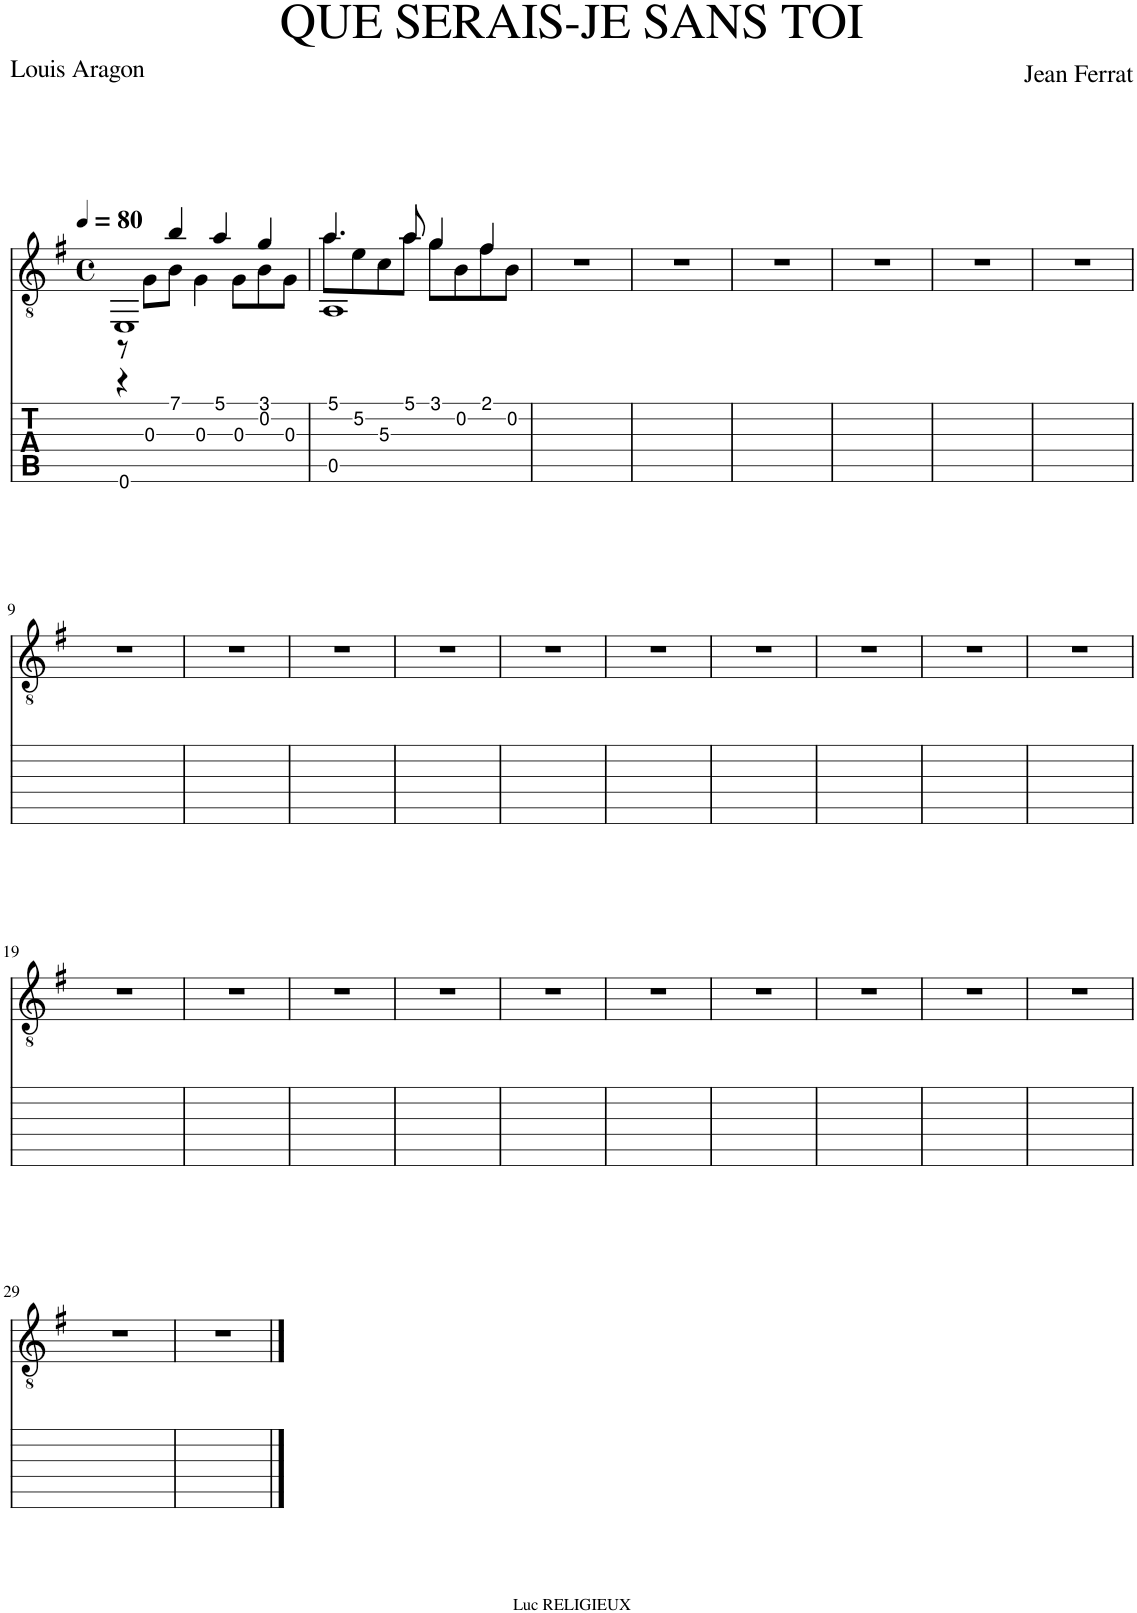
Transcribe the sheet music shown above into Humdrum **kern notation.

**kern	**kern
*part1	*part1
*staff2	*staff1
*I"Guitar	*
*I'Guit.	*
*stria6	*
*	*clefGv2
*k[f#]	*k[f#]
*M4/4	*M4/4
*met(c)	*met(c)
*MM80	*MM80
=1	=1
*^	*^
*	*^	*	*^
1EE	8r	4r	1EE	8r	4r
.	8G	.	.	8G\L	.
.	8B	4b	.	8B\J	4b/
.	4G	.	.	4G\	.
.	.	4a	.	.	4a/
.	8G	.	.	8G\L	.
.	8BL	4g	.	8B\	4g/
.	8GJ	.	.	8G\J	.
=2	=2	=2	=2	=2	=2
*	*	*^	*	*	*^
4.a	8aL	1ryy	1AA	4.a/	8a\L	1ryy	1AA
.	8eJ	.	.	.	8e\	.	.
.	8cL	.	.	.	8c\	.	.
8a	8aJ	.	.	8a/	8a\J	.	.
4g	8gL	.	.	4g/	8g\L	.	.
.	8BJ	.	.	.	8B\	.	.
4f#	8f#L	.	.	4f#/	8f#\	.	.
.	8BJ	.	.	.	8B\J	.	.
*v	*v	*v	*v	*	*	*	*
*	*v	*v	*v	*v
=3	=3
1r	1r
=4	=4
1r	1r
=5	=5
1r	1r
=6	=6
1r	1r
=7	=7
1r	1r
=8	=8
1r	1r
!!LO:LB:g=z
=9	=9
1r	1r
=10	=10
1r	1r
=11	=11
1r	1r
=12	=12
1r	1r
=13	=13
1r	1r
=14	=14
1r	1r
=15	=15
1r	1r
=16	=16
1r	1r
=17	=17
1r	1r
=18	=18
1r	1r
!!LO:LB:g=z
=19	=19
1r	1r
=20	=20
1r	1r
=21	=21
1r	1r
=22	=22
1r	1r
=23	=23
1r	1r
=24	=24
1r	1r
=25	=25
1r	1r
=26	=26
1r	1r
=27	=27
1r	1r
=28	=28
1r	1r
!!LO:LB:g=z
=29	=29
1r	1r
=30	=30
1r	1r
==	==
*-	*-
